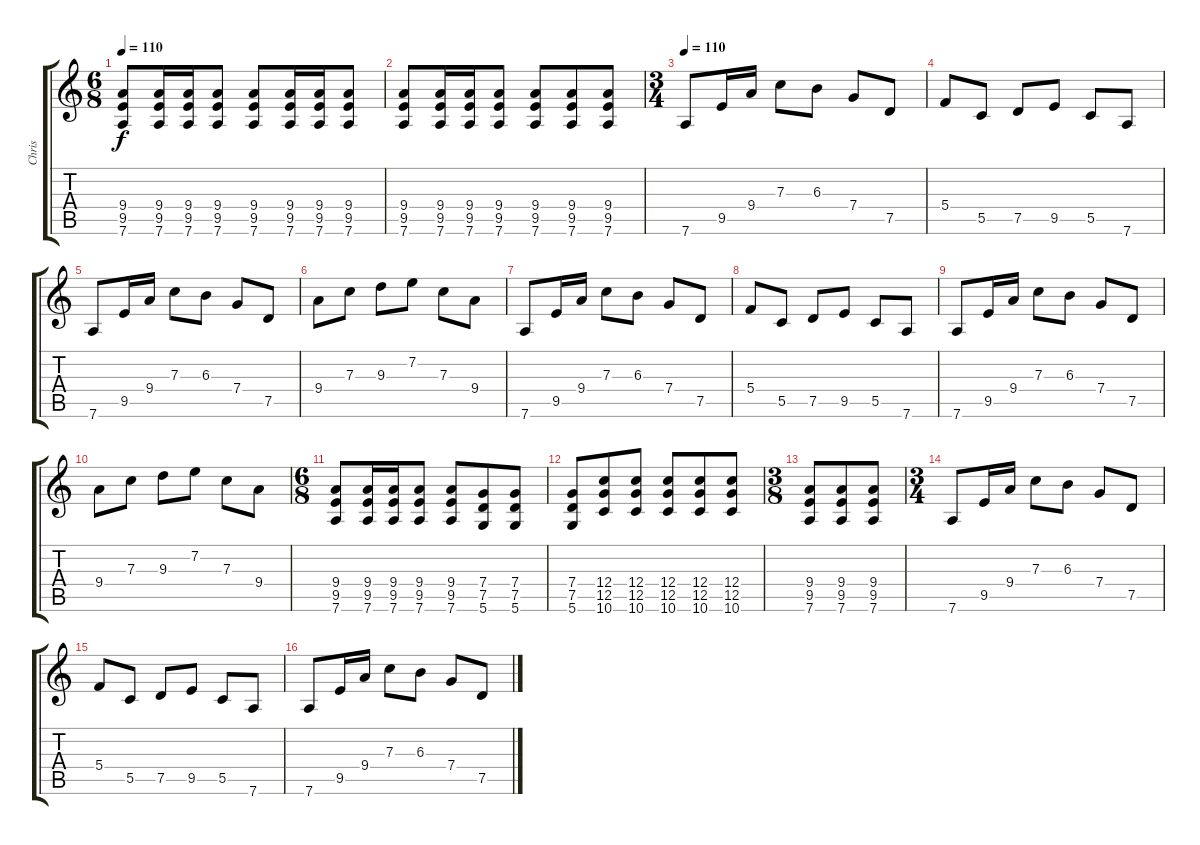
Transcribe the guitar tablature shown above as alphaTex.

\track ("Chris" "Chris") {instrument distortionguitar}
\staff {score tabs}
\tuning (D4 A3 F3 C3 G2 D2) {hide}
\ts (6 8)
\tempo 110
\clef g2
\ks c
(9.4 9.5 7.6).8{dy f} (9.4 9.5 7.6).16 (9.4 9.5 7.6).16 (9.4 9.5 7.6).8 (9.4 9.5 7.6).8 (9.4 9.5 7.6).16 (9.4 9.5 7.6).16 (9.4 9.5 7.6).8 |
(9.4 9.5 7.6).8 (9.4 9.5 7.6).16 (9.4 9.5 7.6).16 (9.4 9.5 7.6).8 (9.4 9.5 7.6).8 (9.4 9.5 7.6).8 (9.4 9.5 7.6).8 |
\ts (3 4)
\tempo 110
7.6.8 9.5.16 9.4.16 7.3.8 6.3.8 7.4.8 7.5.8 |
5.4.8 5.5.8 7.5.8 9.5.8 5.5.8 7.6.8 |
7.6.8 9.5.16 9.4.16 7.3.8 6.3.8 7.4.8 7.5.8 |
9.4.8 7.3.8 9.3.8 7.2.8 7.3.8 9.4.8 |
7.6.8 9.5.16 9.4.16 7.3.8 6.3.8 7.4.8 7.5.8 |
5.4.8 5.5.8 7.5.8 9.5.8 5.5.8 7.6.8 |
7.6.8 9.5.16 9.4.16 7.3.8 6.3.8 7.4.8 7.5.8 |
9.4.8 7.3.8 9.3.8 7.2.8 7.3.8 9.4.8 |
\ts (6 8)
(9.4 9.5 7.6).8 (9.4 9.5 7.6).16 (9.4 9.5 7.6).16 (9.4 9.5 7.6).8 (9.4 9.5 7.6).8 (7.4 7.5 5.6).8 (7.4 7.5 5.6).8 |
(7.4 7.5 5.6).8 (12.4 12.5 10.6).8 (12.4 12.5 10.6).8 (12.4 12.5 10.6).8 (12.4 12.5 10.6).8 (12.4 12.5 10.6).8 |
\ts (3 8)
(9.4 9.5 7.6).8 (9.4 9.5 7.6).8 (9.4 9.5 7.6).8 |
\ts (3 4)
7.6.8 9.5.16 9.4.16 7.3.8 6.3.8 7.4.8 7.5.8 |
5.4.8 5.5.8 7.5.8 9.5.8 5.5.8 7.6.8 |
7.6.8 9.5.16 9.4.16 7.3.8 6.3.8 7.4.8 7.5.8
